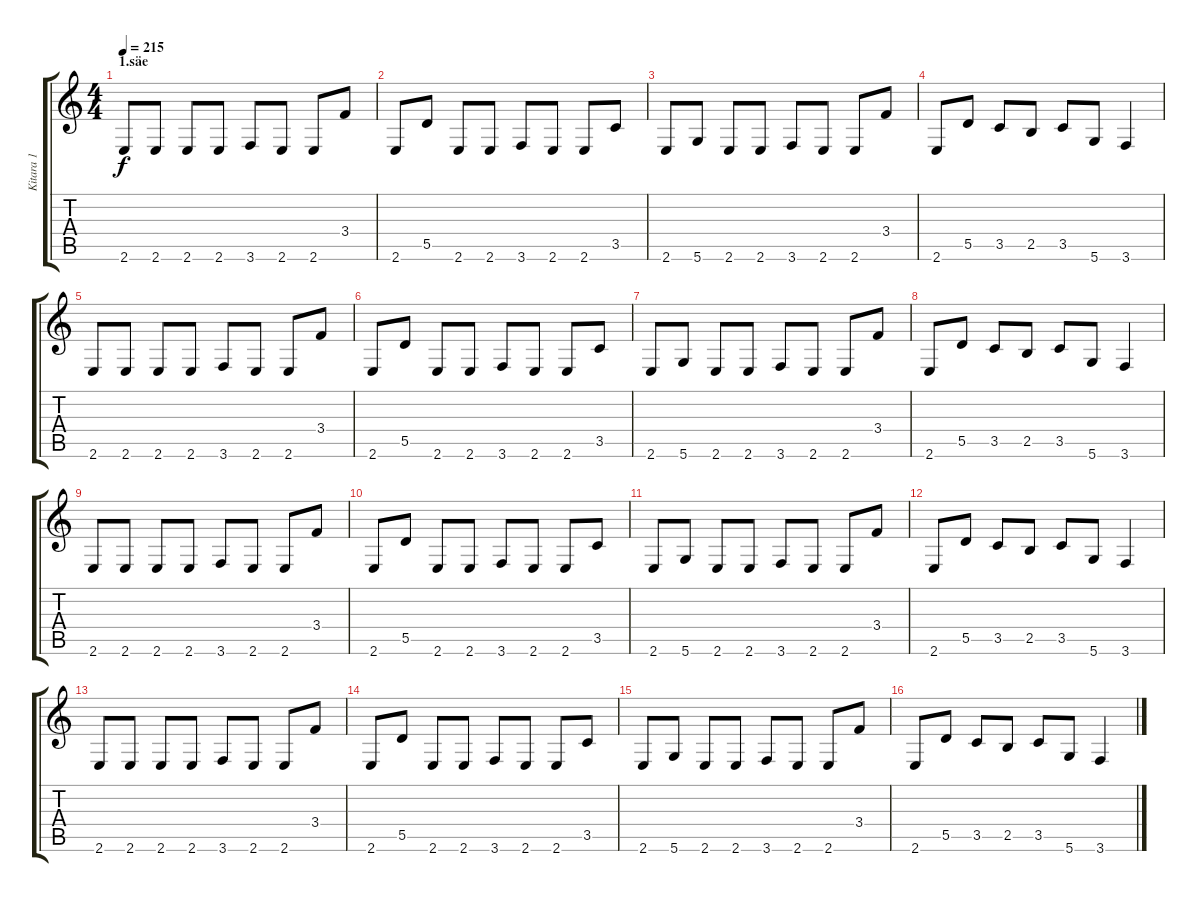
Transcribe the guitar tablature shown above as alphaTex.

\track ("Kitara 1" "Kitara 1") {instrument distortionguitar}
\staff {score tabs}
\tuning (E4 B3 G3 D3 A2 D2) {hide}
\ts (4 4)
\section ("" "1.säe")
\tempo 215
\clef g2
\ks c
2.6.8{dy f} 2.6.8 2.6.8 2.6.8 3.6.8 2.6.8 2.6.8 3.4.8 |
2.6.8 5.5.8 2.6.8 2.6.8 3.6.8 2.6.8 2.6.8 3.5.8 |
2.6.8 5.6.8 2.6.8 2.6.8 3.6.8 2.6.8 2.6.8 3.4.8 |
2.6.8 5.5.8 3.5.8 2.5.8 3.5.8 5.6.8 3.6.4 |
2.6.8 2.6.8 2.6.8 2.6.8 3.6.8 2.6.8 2.6.8 3.4.8 |
2.6.8 5.5.8 2.6.8 2.6.8 3.6.8 2.6.8 2.6.8 3.5.8 |
2.6.8 5.6.8 2.6.8 2.6.8 3.6.8 2.6.8 2.6.8 3.4.8 |
2.6.8 5.5.8 3.5.8 2.5.8 3.5.8 5.6.8 3.6.4 |
2.6.8 2.6.8 2.6.8 2.6.8 3.6.8 2.6.8 2.6.8 3.4.8 |
2.6.8 5.5.8 2.6.8 2.6.8 3.6.8 2.6.8 2.6.8 3.5.8 |
2.6.8 5.6.8 2.6.8 2.6.8 3.6.8 2.6.8 2.6.8 3.4.8 |
2.6.8 5.5.8 3.5.8 2.5.8 3.5.8 5.6.8 3.6.4 |
2.6.8 2.6.8 2.6.8 2.6.8 3.6.8 2.6.8 2.6.8 3.4.8 |
2.6.8 5.5.8 2.6.8 2.6.8 3.6.8 2.6.8 2.6.8 3.5.8 |
2.6.8 5.6.8 2.6.8 2.6.8 3.6.8 2.6.8 2.6.8 3.4.8 |
2.6.8 5.5.8 3.5.8 2.5.8 3.5.8 5.6.8 3.6.4
